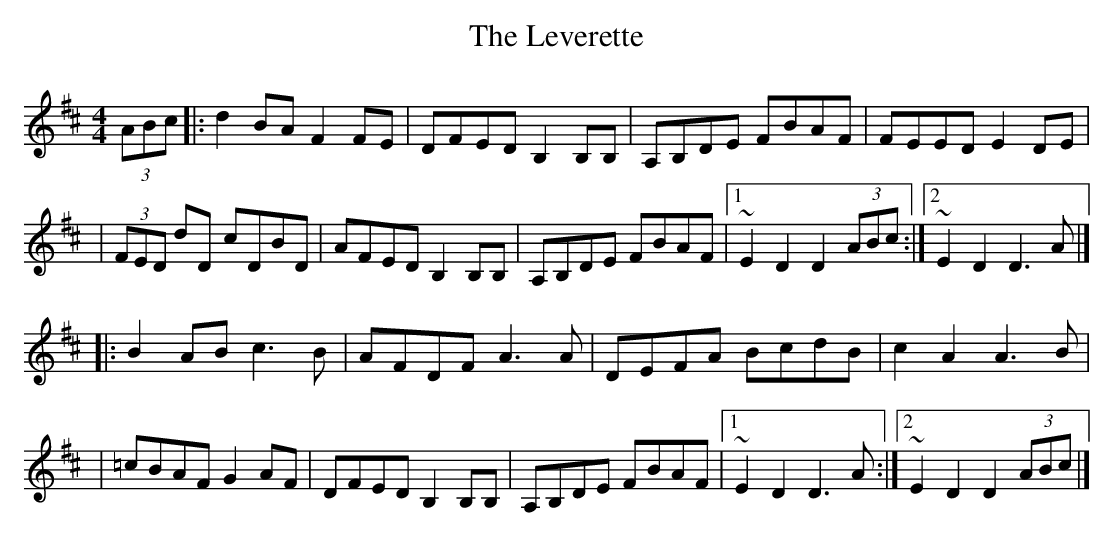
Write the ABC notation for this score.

X:1
T:The Leverette
M:4/4
L:1/8
K:D
(3ABc|:d2BA F2FE|DFED B,2B,B,|A,B,DE FBAF|FEED E2DE|
|(3FED dD cDBD|AFED B,2B,B,|A,B,DE FBAF|1 ~E2D2 D2 (3ABc:|2 ~E2D2 D3A|]
|:B2AB c3B|AFDF A3A|DEFA BcdB|c2A2 A3B|
|=cBAF G2AF|DFED B,2B,B,|A,B,DE FBAF|1 ~E2D2 D3A:|2 ~E2D2 D2 (3ABc|]
